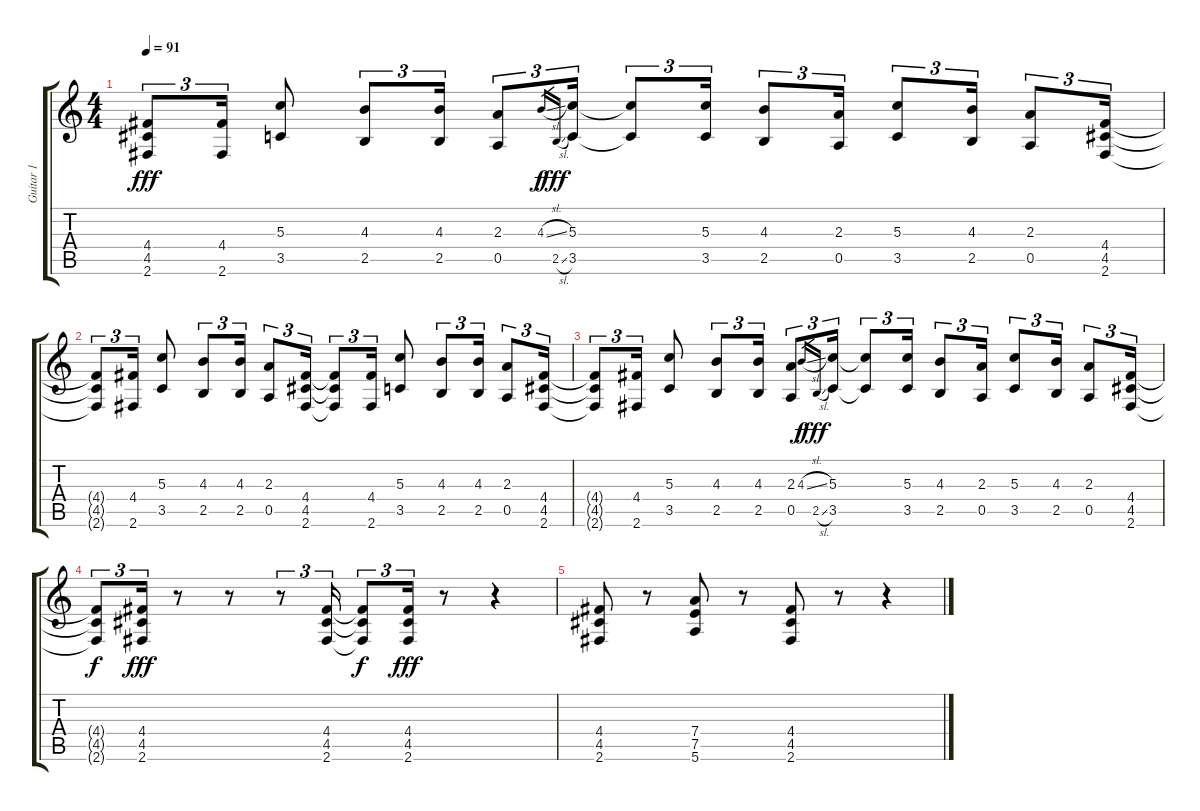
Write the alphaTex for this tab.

\track ("Guitar 1" "Guitar 1") {instrument overdrivenguitar}
\staff {score tabs}
\tuning (E4 B3 G3 D3 A2 E2) {hide}
\ts (4 4)
\tempo 91
\clef g2
\ks c
(4.4{t} 4.5{t} 2.6{t}).8{tu (3 2) dy fff} (4.4 2.6).16{tu (3 2)} (5.3 3.5).8 (4.3 2.5).8{tu (3 2)} (4.3 2.5).16{tu (3 2)} (2.3 0.5).8{tu (3 2)} 4.3{sl}.16{gr dy f} 2.5{sl}.16{gr dy fff} (5.3 3.5).16{tu (3 2)} (5.3{t} 3.5{t}).8{tu (3 2)} (5.3 3.5).16{tu (3 2)} (4.3 2.5).8{tu (3 2)} (2.3 0.5).16{tu (3 2)} (5.3 3.5).8{tu (3 2)} (4.3 2.5).16{tu (3 2)} (2.3 0.5).8{tu (3 2)} (4.4 4.5 2.6).16{tu (3 2)} |
(4.4{t} 4.5{t} 2.6{t}).8{tu (3 2)} (4.4 2.6).16{tu (3 2)} (5.3 3.5).8 (4.3 2.5).8{tu (3 2)} (4.3 2.5).16{tu (3 2)} (2.3 0.5).8{tu (3 2)} (4.4 4.5 2.6).16{tu (3 2)} (4.4{t} 4.5{t} 2.6{t}).8{tu (3 2)} (4.4 2.6).16{tu (3 2)} (5.3 3.5).8 (4.3 2.5).8{tu (3 2)} (4.3 2.5).16{tu (3 2)} (2.3 0.5).8{tu (3 2)} (4.4 4.5 2.6).16{tu (3 2)} |
(4.4{t} 4.5{t} 2.6{t}).8{tu (3 2)} (4.4 2.6).16{tu (3 2)} (5.3 3.5).8 (4.3 2.5).8{tu (3 2)} (4.3 2.5).16{tu (3 2)} (2.3 0.5).8{tu (3 2)} 4.3{sl}.16{gr dy f} 2.5{sl}.16{gr dy fff} (5.3 3.5).16{tu (3 2)} (5.3{t} 3.5{t}).8{tu (3 2)} (5.3 3.5).16{tu (3 2)} (4.3 2.5).8{tu (3 2)} (2.3 0.5).16{tu (3 2)} (5.3 3.5).8{tu (3 2)} (4.3 2.5).16{tu (3 2)} (2.3 0.5).8{tu (3 2)} (4.4 4.5 2.6).16{tu (3 2)} |
(4.4{t} 4.5{t} 2.6{t}).8{tu (3 2) dy f} (4.4 4.5 2.6).16{tu (3 2) dy fff} r.8 r.8 r.8{tu (3 2)} (4.4 4.5 2.6).16{tu (3 2)} (4.4{t} 4.5{t} 2.6{t}).8{tu (3 2) dy f} (4.4 4.5 2.6).16{tu (3 2) dy fff} r.8 r.4 |
(4.4 4.5 2.6).8 r.8 (7.4 7.5 5.6).8 r.8 (4.4 4.5 2.6).8 r.8 r.4
